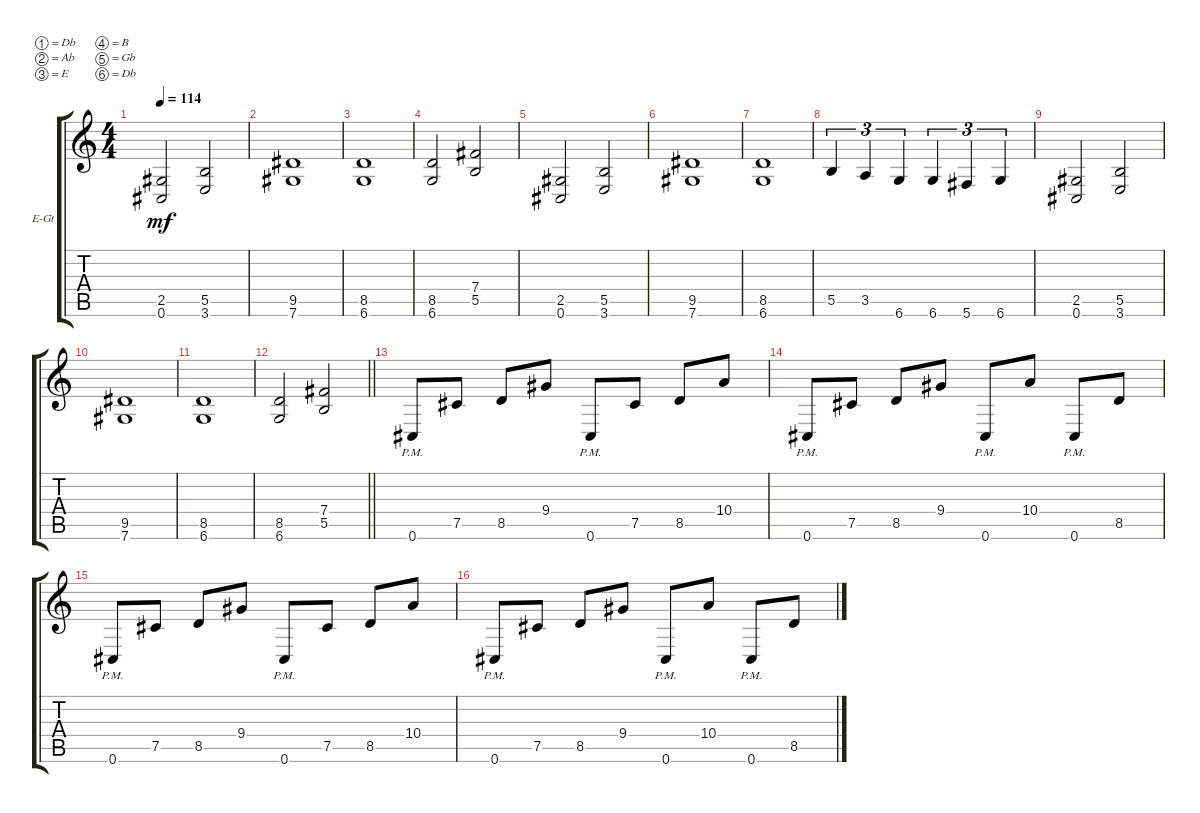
\bracketExtendMode groupsimilarinstruments
\firstSystemTrackNameOrientation horizontal
\otherSystemsTrackNameOrientation horizontal
\track ("Guitar 2 " "E-Gt") {instrument distortionguitar}
\staff {score tabs}
\tuning (Db4 Ab3 E3 B2 Gb2 Db2)
\ts (4 4)
\tempo 114
\clef g2
\ks c
(0.6 2.5).2{dy mf} (3.6 5.5).2 |
(9.5 7.6).1 |
(6.6 8.5).1 |
(6.6 8.5).2 (5.5 7.4).2 |
(0.6 2.5).2 (3.6 5.5).2 |
(9.5 7.6).1 |
(6.6 8.5).1 |
5.5.4{tu (3 2)} 3.5.4{tu (3 2)} 6.6.4{tu (3 2)} 6.6.4{tu (3 2)} 5.6.4{tu (3 2)} 6.6.4{tu (3 2)} |
(0.6 2.5).2 (3.6 5.5).2 |
(9.5 7.6).1 |
(6.6 8.5).1 |
\barLineRight lightlight
(6.6 8.5).2 (5.5 7.4).2 |
0.6{pm}.8 7.5.8 8.5.8 9.4.8 0.6{pm}.8 7.5.8 8.5.8 10.4.8 |
0.6{pm}.8 7.5.8 8.5.8 9.4.8 0.6{pm}.8 10.4.8 0.6{pm}.8 8.5.8 |
0.6{pm}.8 7.5.8 8.5.8 9.4.8 0.6{pm}.8 7.5.8 8.5.8 10.4.8 |
0.6{pm}.8 7.5.8 8.5.8 9.4.8 0.6{pm}.8 10.4.8 0.6{pm}.8 8.5.8
